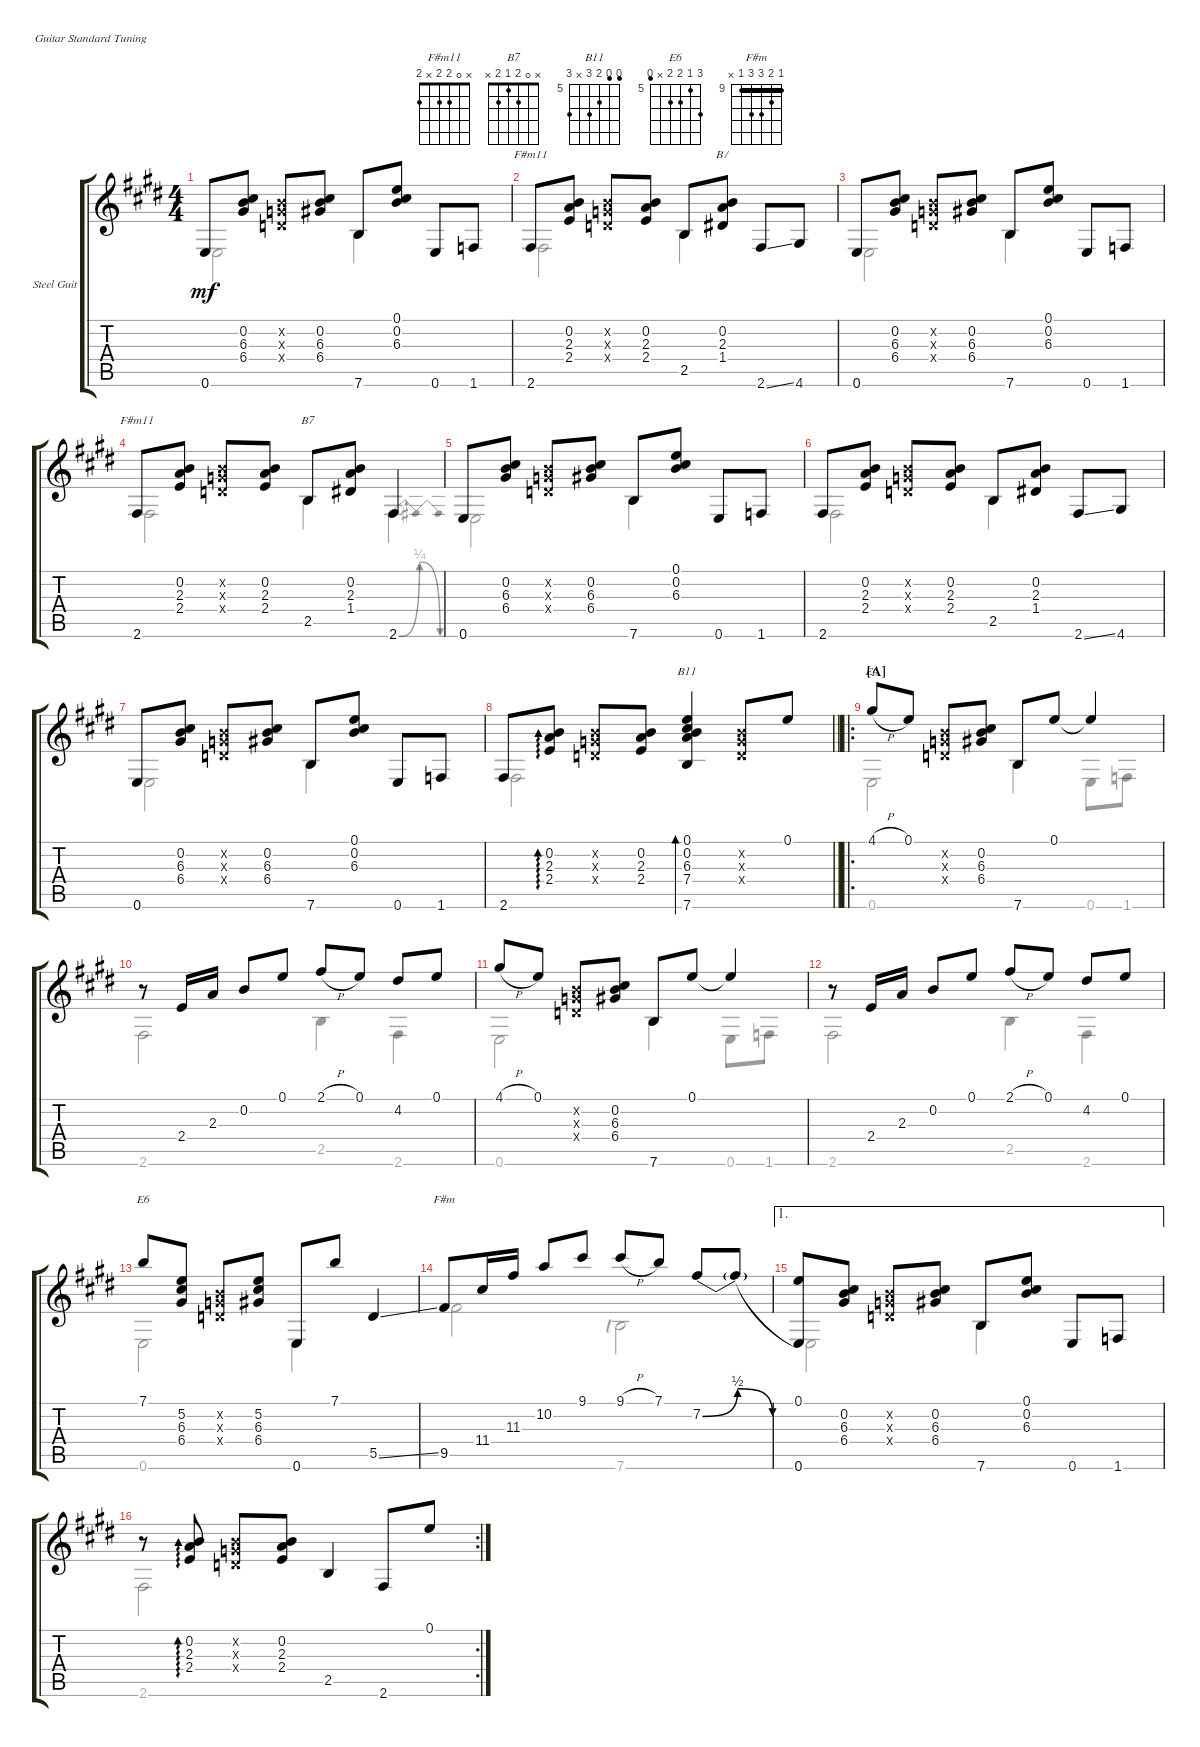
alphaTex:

\defaultSystemsLayout 4
\bracketExtendMode groupsimilarinstruments
\firstSystemTrackNameOrientation horizontal
\otherSystemsTrackNameOrientation horizontal
\track ("Steel Guitar" "Steel Guit") {instrument acousticguitarsteel}
\staff {score tabs}
\tuning (E4 B3 G3 D3 A2 E2)
\chord ("F#m11" x 0 2 2 x 2)
\chord ("B7" x 0 2 1 2 x)
\chord ("F#m11" x 0 2 2 x 2) {showfingering false}
\chord ("B7" x 0 2 1 2 x) {showfingering false}
\chord ("B11" 4 4 6 7 x 7) {firstfret 5}
\chord ("E6" 4 1 6 6 x 1) {firstfret 2}
\chord ("E6" 7 5 6 6 x 4) {firstfret 5}
\chord ("F#m" 9 10 11 11 9 x) {firstfret 9 showfingering false barre 9}
\voice
\ts (4 4)
\tempo (120 hide)
\clef g2
\ks e
0.6.8{dy mf instrument acousticguitarsteel} (0.2 6.3 6.4).8 (0.2{x} 0.3{x} 0.4{x}).8 (0.2 6.3 6.4).8 7.6.8 (0.2 6.3 0.1).8 0.6.8 1.6.8 |
2.6.8{ch "F#m11"} (0.2 2.3 2.4).8 (0.2{x} 0.3{x} 0.4{x}).8 (0.2 2.3 2.4).8 2.5.8 (0.2 2.3 1.4).8{ch "B7"} 2.6{ss}.8 4.6.8 |
0.6.8 (0.2 6.3 6.4).8 (0.2{x} 0.3{x} 0.4{x}).8 (0.2 6.3 6.4).8 7.6.8 (0.2 6.3 0.1).8 0.6.8 1.6.8 |
2.6.8{ch "F#m11"} (0.2 2.3 2.4).8 (0.2{x} 0.3{x} 0.4{x}).8 (0.2 2.3 2.4).8 2.5.8{ch "B7"} (0.2 2.3 1.4).8 2.6.4 |
0.6.8 (0.2 6.3 6.4).8 (0.2{x} 0.3{x} 0.4{x}).8 (0.2 6.3 6.4).8 7.6.8 (0.2 6.3 0.1).8 0.6.8 1.6.8 |
2.6.8 (0.2 2.3 2.4).8 (0.2{x} 0.3{x} 0.4{x}).8 (0.2 2.3 2.4).8 2.5.8 (0.2 2.3 1.4).8 2.6{ss}.8 4.6.8 |
0.6.8 (0.2 6.3 6.4).8 (0.4{x} 0.3{x} 0.2{x}).8 (0.2 6.3 6.4).8 7.6.8 (0.2 6.3 0.1).8 0.6.8 1.6.8 |
\barLineRight lightlight
2.6.8 (0.2 2.3 2.4).8{ad 0} (0.2{x} 0.3{x} 0.4{x}).8 (2.4 2.3 0.2).8 (0.1 0.2 6.3 7.4 7.6).4{bd 30 ch "B11"} (0.2{x} 0.3{x} 0.4{x}).8 0.1.8 |
\ro
\section ("A" "")
4.1{h}.8{ch "E6"} 0.1.8 (0.2{x} 0.3{x} 0.4{x}).8 (0.2 6.3 6.4).8 7.6.8 0.1.8 0.1{t}.4 |
r.8 2.4.16 2.3.16 0.2.8 0.1.8 2.1{h}.8 0.1.8 4.2.8 0.1.8 |
4.1{h}.8 0.1.8 (0.2{x} 0.3{x} 0.4{x}).8 (0.2 6.3 6.4).8 7.6.8 0.1.8 0.1{t}.4 |
r.8 2.4.16 2.3.16 0.2.8 0.1.8 2.1{h}.8 0.1.8 4.2.8 0.1.8 |
7.1.8{ch "E6"} (5.2 6.3 6.4).8 (0.2{x} 0.3{x} 0.4{x}).8 (6.4 6.3 5.2).8 0.6.8 7.1.8 5.5{ss}.4 |
9.5.8{ch "F#m"} 11.4.16 11.3.16 10.2.8 9.1.8 9.1{h}.8 7.1.8 7.2{be (bendrelease 0 0 17.4 2 20.4 2 30 0)}.8 7.2{t}.8{legatoorigin} |
\ae 1
(0.1 0.6).8 (0.2 6.3 6.4).8 (0.2{x} 0.3{x} 0.4{x}).8 (0.2 6.3 6.4).8 7.6.8 (0.2 6.3 0.1).8 0.6.8 1.6.8 |
\rc 2
r.8 (0.2 2.3 2.4).8{ad 0} (0.4{x} 0.3{x} 0.2{x}).8 (0.2 2.3 2.4).8 2.5.4 2.6.8 0.1.8
\voice
\clef g2
\ottava regular
\simile none
\ks e
0.6.2{dy mf} 7.6.4 |
2.6.2 2.5.4 |
0.6.2 7.6.4 |
2.6.2 2.5.4 2.6{be (bendrelease 0 0 9.6 1 20.4 1 30 0)}.4 |
0.6.2 7.6.4 |
2.6.2 2.5.4 |
0.6.2 7.6.4 |
\barLineRight lightlight
2.6.2 |
0.6.2 7.6.4 0.6.8 1.6.8 |
2.6.2 2.5.4 2.6.4 |
0.6.2 7.6.4 0.6.8 1.6.8 |
2.6.2 2.5.4 2.6.4 |
0.6.2 0.6.4 |
9.5.2 7.6{lf 1}.2 |
0.6.2 7.6.4 |
2.6.2
